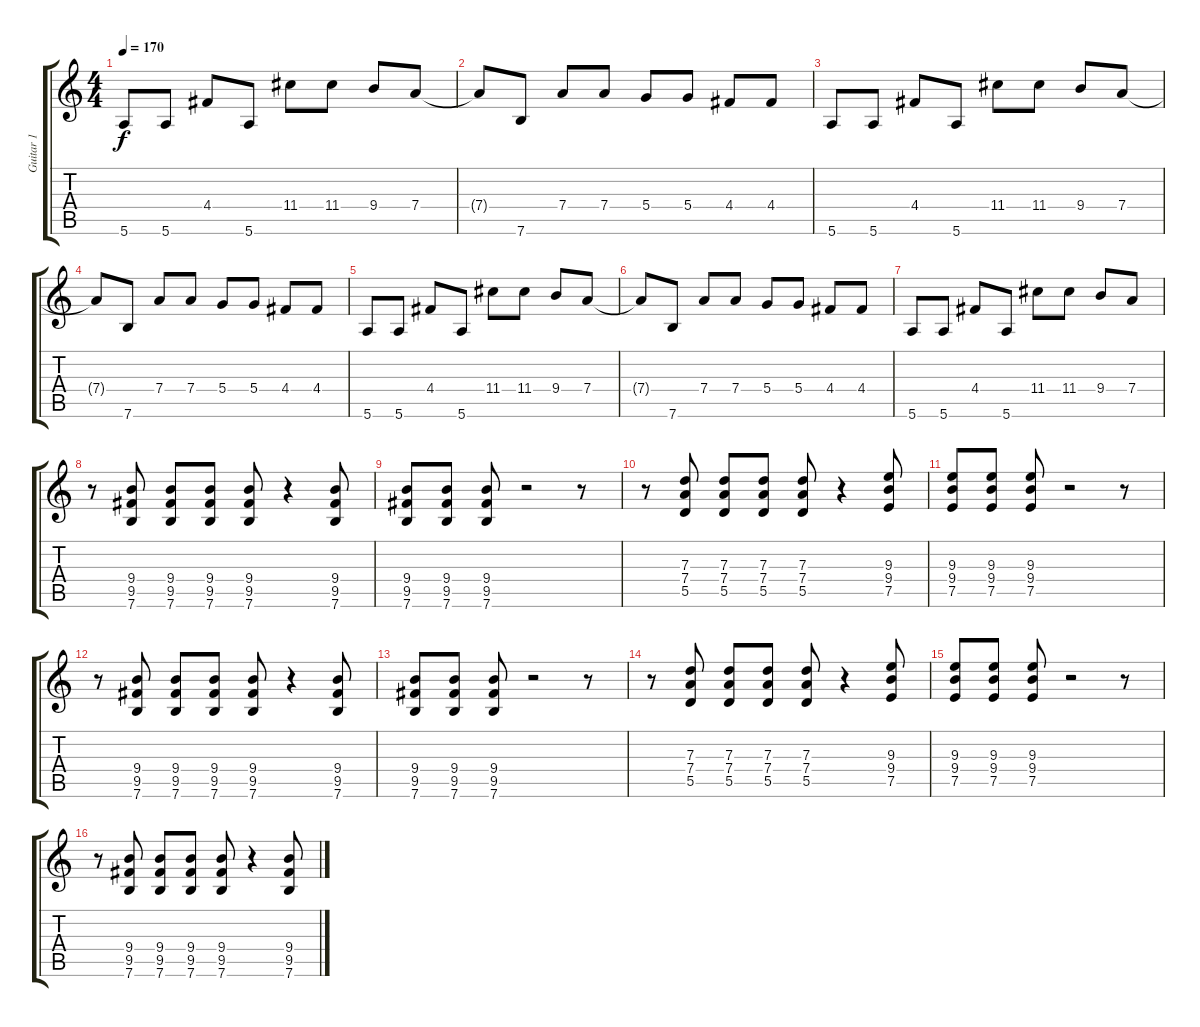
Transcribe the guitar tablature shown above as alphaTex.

\track ("Guitar 1" "Guitar 1") {instrument overdrivenguitar}
\staff {score tabs}
\tuning (E4 B3 G3 D3 A2 E2) {hide}
\ts (4 4)
\tempo 170
\clef g2
\ks c
5.6.8{dy f} 5.6.8 4.4.8 5.6.8 11.4.8 11.4.8 9.4.8 7.4.8 |
7.4{t}.8 7.6.8 7.4.8 7.4.8 5.4.8 5.4.8 4.4.8 4.4.8 |
5.6.8 5.6.8 4.4.8 5.6.8 11.4.8 11.4.8 9.4.8 7.4.8 |
7.4{t}.8 7.6.8 7.4.8 7.4.8 5.4.8 5.4.8 4.4.8 4.4.8 |
5.6.8 5.6.8 4.4.8 5.6.8 11.4.8 11.4.8 9.4.8 7.4.8 |
7.4{t}.8 7.6.8 7.4.8 7.4.8 5.4.8 5.4.8 4.4.8 4.4.8 |
5.6.8 5.6.8 4.4.8 5.6.8 11.4.8 11.4.8 9.4.8 7.4.8 |
r.8{volume 9} (9.4 9.5 7.6).8 (9.4 9.5 7.6).8 (9.4 9.5 7.6).8 (9.4 9.5 7.6).8 r.4 (9.4 9.5 7.6).8 |
(9.4 9.5 7.6).8 (9.4 9.5 7.6).8 (9.4 9.5 7.6).8 r.2 r.8 |
r.8 (7.3 7.4 5.5).8 (7.3 7.4 5.5).8 (7.3 7.4 5.5).8 (7.3 7.4 5.5).8 r.4 (9.3 9.4 7.5).8 |
(9.3 9.4 7.5).8 (9.3 9.4 7.5).8 (9.3 9.4 7.5).8 r.2 r.8 |
r.8 (9.4 9.5 7.6).8 (9.4 9.5 7.6).8 (9.4 9.5 7.6).8 (9.4 9.5 7.6).8 r.4 (9.4 9.5 7.6).8 |
(9.4 9.5 7.6).8 (9.4 9.5 7.6).8 (9.4 9.5 7.6).8 r.2 r.8 |
r.8 (7.3 7.4 5.5).8 (7.3 7.4 5.5).8 (7.3 7.4 5.5).8 (7.3 7.4 5.5).8 r.4 (9.3 9.4 7.5).8 |
(9.3 9.4 7.5).8 (9.3 9.4 7.5).8 (9.3 9.4 7.5).8 r.2 r.8 |
r.8 (9.4 9.5 7.6).8 (9.4 9.5 7.6).8 (9.4 9.5 7.6).8 (9.4 9.5 7.6).8 r.4 (9.4 9.5 7.6).8
